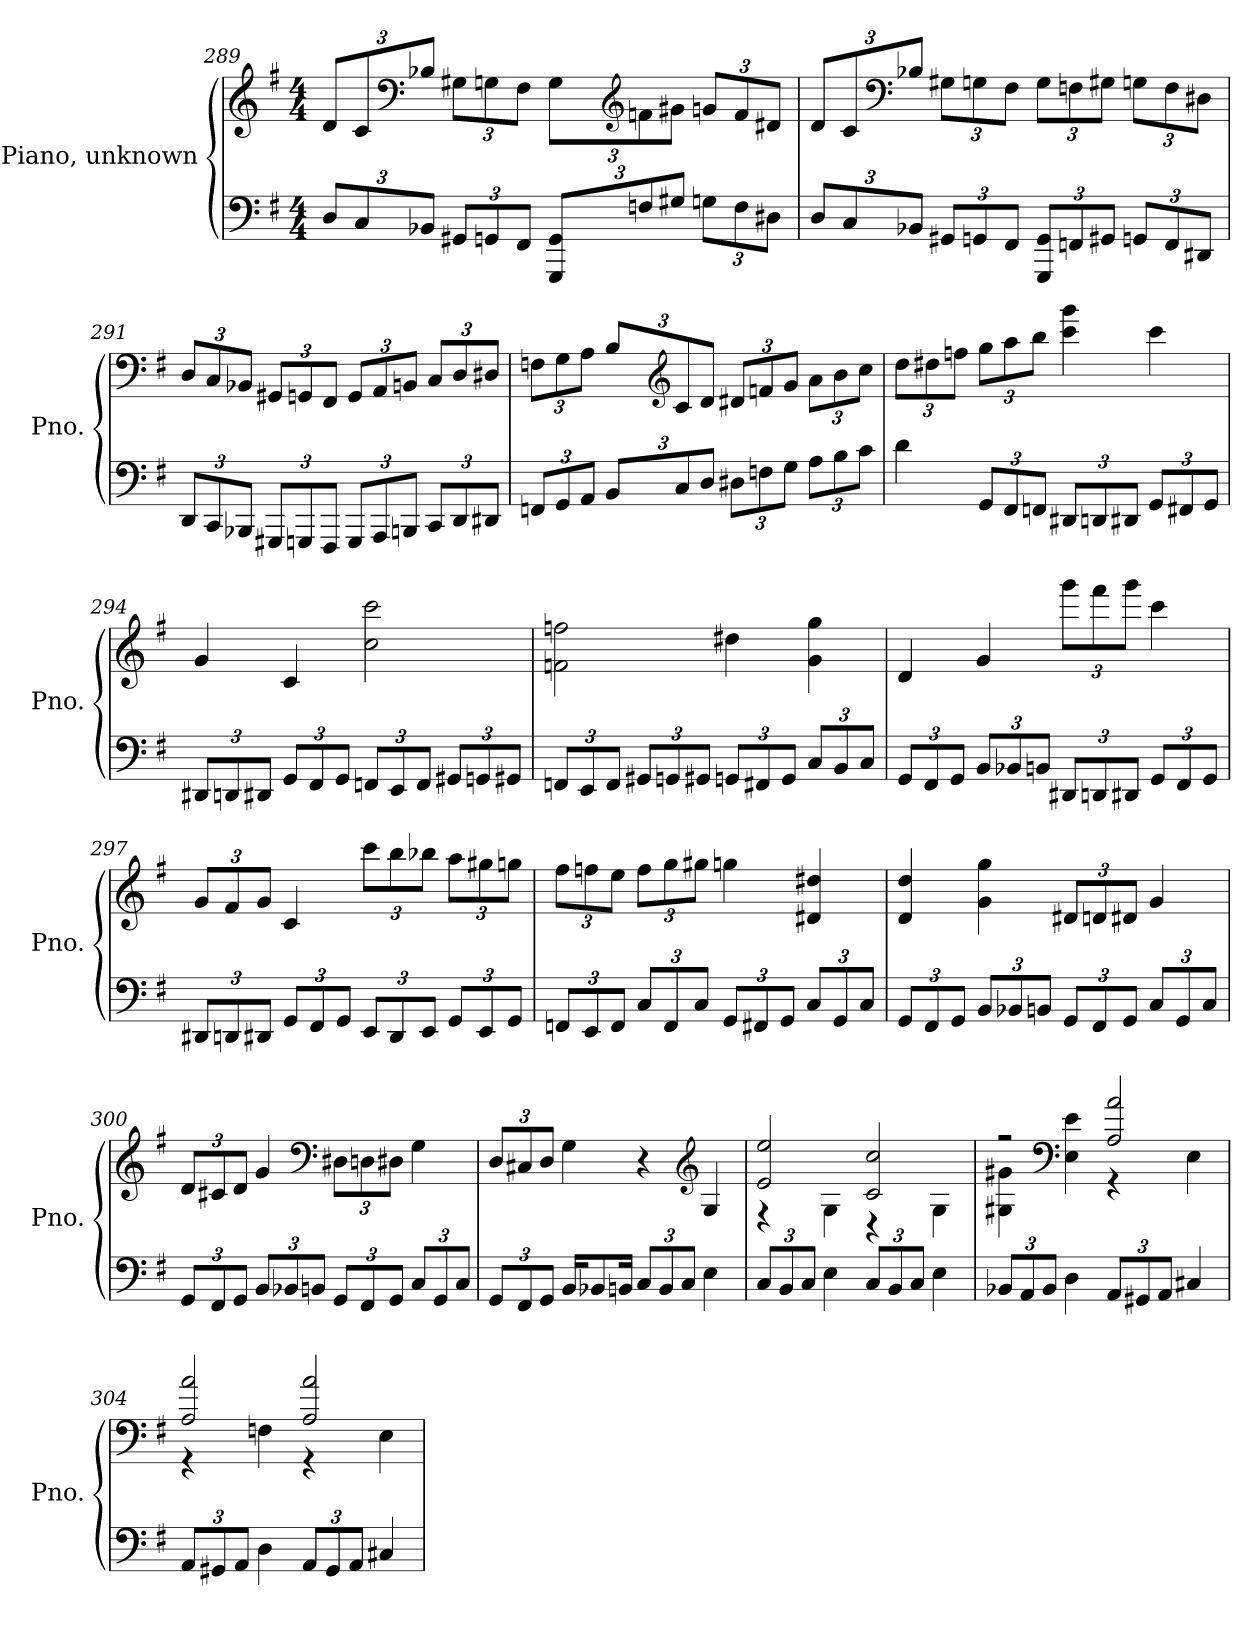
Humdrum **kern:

**kern	**kern
*part1	*part1
*staff2	*staff1
*I"Piano, unknown	*
*I'Pno.	*
*clefF4	*clefG2
*k[f#]	*k[f#]
*M4/4	*M4/4
*Xbrackettup	*Xbrackettup
=289	=289
12D/L	12d/L
12C/	12c/
*	*clefF4
12BB-X/J	12B-X/J
12GG#X/L	12G#X\L
12GGn/	12Gn\
12FF#/J	12F#\J
12GGG/ 12GG/L	12G\L
*	*clefG2
12Fn/	12fn\
12G#X/J	12g#X\J
12Gn\L	12gn/L
12F\	12f/
12D#X\J	12d#X/J
!!LO:LB:g=z
=290	=290
12D/L	12d/L
12C/	12c/
*	*clefF4
12BB-X/J	12B-X/J
12GG#X/L	12G#X\L
12GGn/	12Gn\
12FF#/J	12F#\J
12GGG/ 12GG/L	12G\L
12FFn/	12Fn\
12GG#X/J	12G#X\J
12GGn/L	12Gn\L
12FF/	12F\
12DD#X/J	12D#X\J
=291	=291
12DD/L	12D/L
12CC/	12C/
12BBB-X/J	12BB-X/J
12GGG#X/L	12GG#X/L
12GGGn/	12GGn/
12FFF#/J	12FF#/J
12GGG/L	12GG/L
12AAA/	12AA/
12BBBn/J	12BBn/J
12CC/L	12C/L
12DD/	12D/
12DD#X/J	12D#X/J
!!LO:LB:g=z
=292	=292
12FFn/L	12Fn\L
12GG/	12G\
12AA/J	12A\J
12BB/L	12B/L
*	*clefG2
12C/	12c/
12D/J	12d/J
12D#X\L	12d#X/L
12Fn\	12fn/
12G\J	12g/J
12A\L	12a\L
12B\	12b\
12c\J	12cc\J
=293	=293
4d\	12dd\L
.	12dd#X\
.	12ffn\J
12GG/L	12gg\L
12FF#/	12aa\
12FFn/J	12bb\J
12DD#X/L	4ccc\ 4ggg\
12DDn/	.
12DD#X/J	.
12GG/L	4ccc\
12FF#X/	.
12GG/J	.
!!LO:LB:g=z
=294	=294
12DD#X/L	4g/
12DDn/	.
12DD#X/J	.
12GG/L	4c/
12FF#/	.
12GG/J	.
12FFn/L	2cc\ 2ccc\
12EE/	.
12FF/J	.
12GG#X/L	.
12GGn/	.
12GG#X/J	.
=295	=295
12FFn/L	2fn\ 2ffn\
12EE/	.
12FF/J	.
12GG#X/L	.
12GGn/	.
12GG#X/J	.
12GGn/L	4dd#X\
12FF#X/	.
12GG/J	.
12C/L	4g\ 4gg\
12BB/	.
12C/J	.
!!LO:PB:g=z
=296	=296
12GG/L	4d/
12FF#/	.
12GG/J	.
12BB/L	4g/
12BB-X/	.
12BBn/J	.
12DD#X/L	12ggg\L
12DDn/	12fff#\
12DD#X/J	12ggg\J
12GG/L	4ccc\
12FF#/	.
12GG/J	.
=297	=297
12DD#X/L	12g/L
12DDn/	12f#/
12DD#X/J	12g/J
12GG/L	4c/
12FF#/	.
12GG/J	.
12EE/L	12ccc\L
12DD#/	12bb\
12EE/J	12bb-X\J
12GG/L	12aa\L
12EE/	12gg#X\
12GG/J	12ggn\J
!!LO:LB:g=z
=298	=298
12FFn/L	12ff#\L
12EE/	12ffn\
12FF/J	12ee\J
12C/L	12ff\L
12FF/	12gg\
12C/J	12gg#X\J
12GG/L	4ggn\
12FF#X/	.
12GG/J	.
12C/L	4d#X/ 4dd#X/
12GG/	.
12C/J	.
=299	=299
12GG/L	4d/ 4dd/
12FF#/	.
12GG/J	.
12BB/L	4g\ 4gg\
12BB-X/	.
12BBn/J	.
12GG/L	12d#X/L
12FF#/	12dn/
12GG/J	12d#X/J
12C/L	4g/
12GG/	.
12C/J	.
!!LO:LB:g=z
=300	=300
12GG/L	12d/L
12FF#/	12c#X/
12GG/J	12d/J
12BB/L	4g/
12BB-X/	.
12BBn/J	.
*	*clefF4
12GG/L	12D#X\L
12FF#/	12Dn\
12GG/J	12D#X\J
12C/L	4G\
12GG/	.
12C/J	.
=301	=301
12GG/L	12D/L
12FF#/	12C#X/
12GG/J	12D/J
16BB/KL	4G\
8BB-X/	.
16BBn/Jk	.
12C/L	4r
12BB/	.
12C/J	.
*	*clefG2
4E\	4G/
=302	=302
*	*^
12C/L	2e/ 2ee/	4r
12BB/	.	.
12C/J	.	.
4E\	.	4G\
12C/L	2c/ 2cc/	4r
12BB/	.	.
12C/J	.	.
4E\	.	4G\
!!LO:LB:g=z	!!
=303	=303	=303
12BB-X/L	2r	4G#X\ 4g#X\
12AA/	.	.
12BB-/J	.	.
*	*clefF4	*
4D\	.	4E\ 4e\
12AA/L	2A/ 2a/	4r
12GG#X/	.	.
12AA/J	.	.
4C#X/	.	4E\
=304	=304	=304
12AA/L	2A/ 2a/	4r
12GG#X/	.	.
12AA/J	.	.
4D\	.	4Fn\
12AA/L	2A/ 2a/	4r
12GG#/	.	.
12AA/J	.	.
4C#X/	.	4E\
*	*v	*v
=	=
*-	*-
